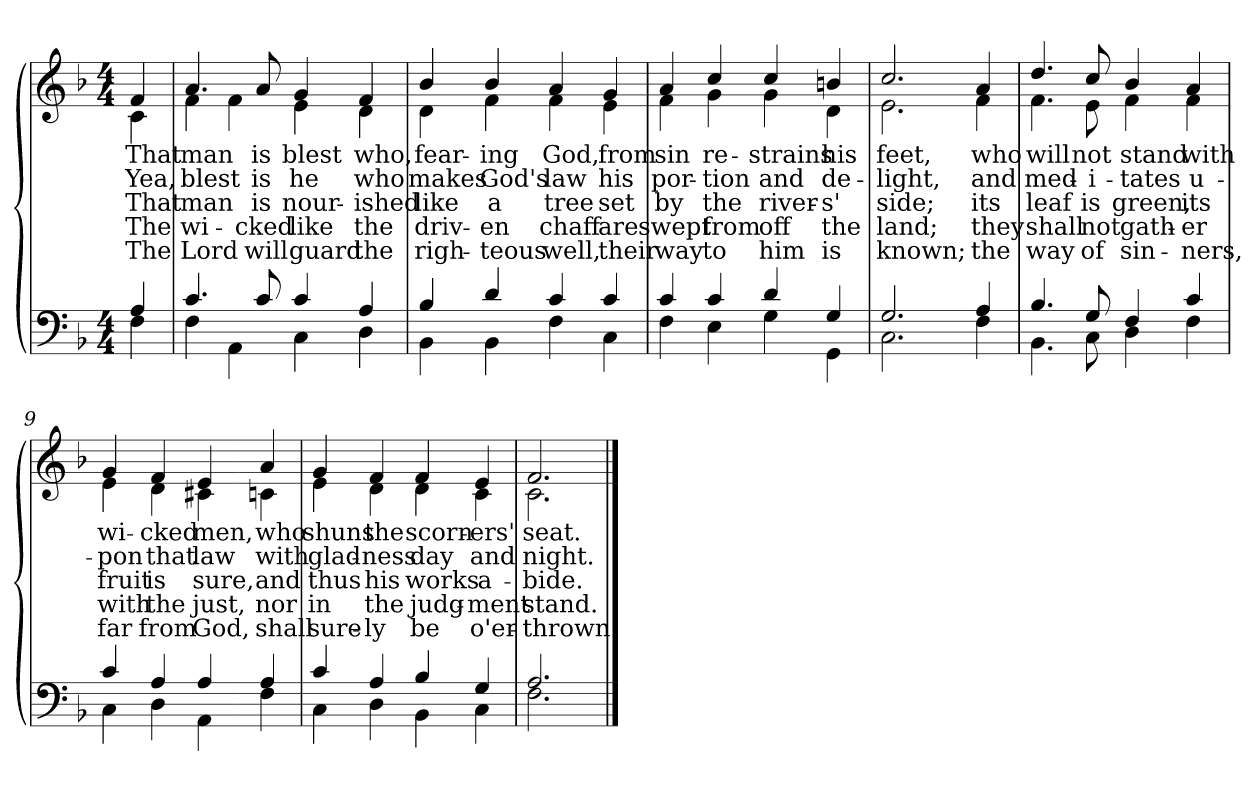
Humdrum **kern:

**kern	**kern	**text	**text	**text	**text	**text
*part2	*part1	*part1	*part1	*part1	*part1	*part1
*staff2	*staff1	*staff1	*staff1	*staff1	*staff1	*staff1
*clefF4	*clefG2	*	*	*	*	*
*k[b-]	*k[b-]	*	*	*	*	*
*M4/4	*M4/4	*	*	*	*	*
=1	=1	=1	=1	=1	=1	=1
*^	*	*	*	*	*	*
!	!	!LO:TX:b:i:t=Verse	!	!	!	!	!
!	!	!	!LO:LY:b	!LO:LY:b	!LO:LY:b	!LO:LY:b	!LO:LY:b
*	*	*^	*	*	*	*	*
4A/	4F\	4f/	4c\	That	Yea,	That	The	The
=2	=2	=2	=2	=2	=2	=2	=2	=2
!	!	!	!	!LO:LY:b	!LO:LY:b	!LO:LY:b	!LO:LY:b	!LO:LY:b
4.c/	4F\	4.a/	4f\	man	blest	man	wi-	Lord
.	4AA\	.	4f\	.	.	.	.	.
!	!	!	!	!LO:LY:b	!LO:LY:b	!LO:LY:b	!LO:LY:b	!LO:LY:b
8c/	.	8a/	.	is	is	is	-cked	will
!	!	!	!	!LO:LY:b	!LO:LY:b	!LO:LY:b	!LO:LY:b	!LO:LY:b
4c/	4C\	4g/	4e\	blest	he	nour-	like	guard
!	!	!	!	!LO:LY:b	!LO:LY:b	!LO:LY:b	!LO:LY:b	!LO:LY:b
4A/	4D\	4f/	4d\	who,	who	-ished	the	the
=3	=3	=3	=3	=3	=3	=3	=3	=3
!	!	!	!	!LO:LY:b	!LO:LY:b	!LO:LY:b	!LO:LY:b	!LO:LY:b
4B-/	4BB-\	4b-/	4d\	fear-	makes	like	driv-	righ-
!	!	!	!	!LO:LY:b	!LO:LY:b	!LO:LY:b	!LO:LY:b	!LO:LY:b
4d/	4BB-\	4b-/	4f\	-ing	God's	a	-en	-teous
!	!	!	!	!LO:LY:b	!LO:LY:b	!LO:LY:b	!LO:LY:b	!LO:LY:b
4c/	4F\	4a/	4f\	God,	law	tree	chaff	well,
!!LO:LB:g=z	!!
=4-	=4-	=4-	=4-	=4-	=4-	=4-	=4-	=4-
!	!	!	!	!LO:LY:b	!LO:LY:b	!LO:LY:b	!LO:LY:b	!LO:LY:b
4c/	4C\	4g/	4e\	from	his	set	are	their
=5	=5	=5	=5	=5	=5	=5	=5	=5
!	!	!	!	!LO:LY:b	!LO:LY:b	!LO:LY:b	!LO:LY:b	!LO:LY:b
4c/	4F\	4a/	4f\	sin	por-	by	swept	way
!	!	!	!	!LO:LY:b	!LO:LY:b	!LO:LY:b	!LO:LY:b	!LO:LY:b
4c/	4E\	4cc/	4g\	re-	-tion	the	from	to
!	!	!	!	!LO:LY:b	!LO:LY:b	!LO:LY:b	!LO:LY:b	!LO:LY:b
4d/	4G\	4cc/	4g\	-strains	and	river-	off	him
!	!	!	!	!LO:LY:b	!LO:LY:b	!LO:LY:b	!LO:LY:b	!LO:LY:b
4G/	4GG\	4bn/	4d\	his	de-	-s'	the	is
=6	=6	=6	=6	=6	=6	=6	=6	=6
!	!	!	!	!LO:LY:b	!LO:LY:b	!LO:LY:b	!LO:LY:b	!LO:LY:b
2.G/	2.C\	2.cc/	2.e\	feet,	-light,	side;	land;	known;
!!LO:LB:g=z	!!
=7-	=7-	=7-	=7-	=7-	=7-	=7-	=7-	=7-
!	!	!	!	!LO:LY:b	!LO:LY:b	!LO:LY:b	!LO:LY:b	!LO:LY:b
4A/	4F\	4a/	4f\	who	and	its	they	the
=8	=8	=8	=8	=8	=8	=8	=8	=8
!	!	!	!	!LO:LY:b	!LO:LY:b	!LO:LY:b	!LO:LY:b	!LO:LY:b
4.B-/	4.BB-\	4.dd/	4.f\	will	med-	leaf	shall	way
!	!	!	!	!LO:LY:b	!LO:LY:b	!LO:LY:b	!LO:LY:b	!LO:LY:b
8G/	8C\	8cc/	8e\	not	-i-	is	not	of
!	!	!	!	!LO:LY:b	!LO:LY:b	!LO:LY:b	!LO:LY:b	!LO:LY:b
4F/	4D\	4b-/	4f\	stand	-tates	green,	gath-	sin-
!	!	!	!	!LO:LY:b	!LO:LY:b	!LO:LY:b	!LO:LY:b	!LO:LY:b
4c/	4F\	4a/	4f\	with	u-	its	-er	-ners,
=9	=9	=9	=9	=9	=9	=9	=9	=9
!	!	!	!	!LO:LY:b	!LO:LY:b	!LO:LY:b	!LO:LY:b	!LO:LY:b
4c/	4C\	4g/	4e\	wi-	-pon	fruit	with	far
!	!	!	!	!LO:LY:b	!LO:LY:b	!LO:LY:b	!LO:LY:b	!LO:LY:b
4A/	4D\	4f/	4d\	-cked	that	is	the	from
!	!	!	!	!LO:LY:b	!LO:LY:b	!LO:LY:b	!LO:LY:b	!LO:LY:b
4A/	4AA\	4e/	4c#X\	men,	law	sure,	just,	God,
!!LO:LB:g=z	!!
=10-	=10-	=10-	=10-	=10-	=10-	=10-	=10-	=10-
!	!	!	!	!LO:LY:b	!LO:LY:b	!LO:LY:b	!LO:LY:b	!LO:LY:b
4A/	4F\	4a/	4c\	who	with	and	nor	shall
=11	=11	=11	=11	=11	=11	=11	=11	=11
!	!	!	!	!LO:LY:b	!LO:LY:b	!LO:LY:b	!LO:LY:b	!LO:LY:b
4c/	4C\	4g/	4e\	shuns	glad-	thus	in	sure-
!	!	!	!	!LO:LY:b	!LO:LY:b	!LO:LY:b	!LO:LY:b	!LO:LY:b
4A/	4D\	4f/	4d\	the	-ness	his	the	-ly
!	!	!	!	!LO:LY:b	!LO:LY:b	!LO:LY:b	!LO:LY:b	!LO:LY:b
4B-/	4BB-\	4f/	4d\	scorn-	day	works	judg-	be
!	!	!	!	!LO:LY:b	!LO:LY:b	!LO:LY:b	!LO:LY:b	!LO:LY:b
4G/	4C\	4e/	4c\	-ers'	and	a-	-ment	o'er-
=12	=12	=12	=12	=12	=12	=12	=12	=12
!	!	!	!	!LO:LY:b	!LO:LY:b	!LO:LY:b	!LO:LY:b	!LO:LY:b
2.A/	2.F\	2.f/	2.c\	seat.	night.	-bide.	stand.	-thrown.
*v	*v	*	*	*	*	*	*	*
*	*v	*v	*	*	*	*	*
==	==	==	==	==	==	==
*-	*-	*-	*-	*-	*-	*-
